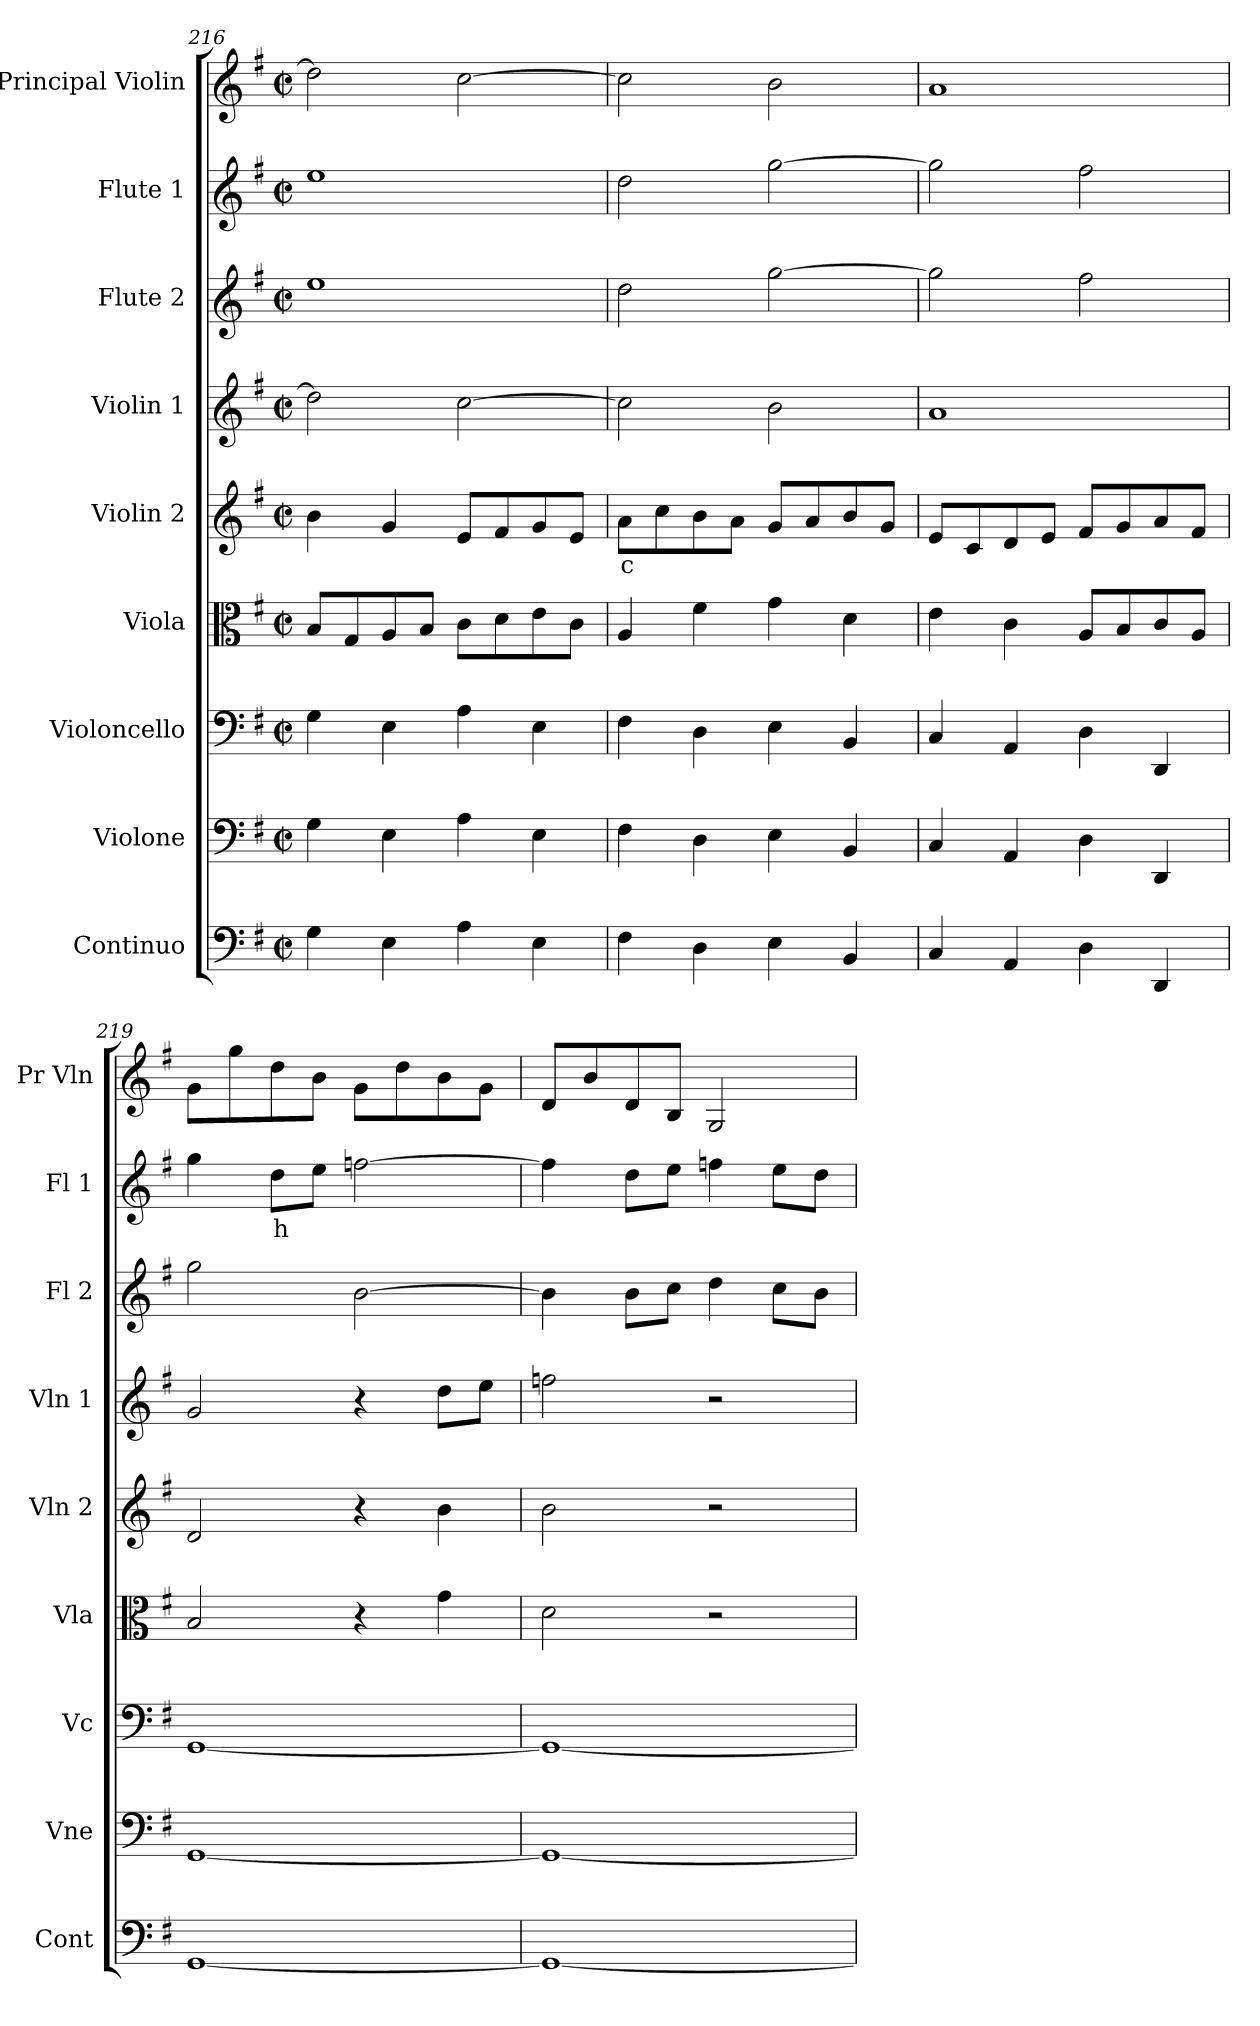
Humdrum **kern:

**kern	**kern	**kern	**kern	**kern	**text	**kern	**kern	**kern	**text	**kern
*part9	*part8	*part7	*part6	*part5	*part5	*part4	*part3	*part2	*part2	*part1
*staff9	*staff8	*staff7	*staff6	*staff5	*staff5	*staff4	*staff3	*staff2	*staff2	*staff1
*I"Continuo	*I"Violone	*I"Violoncello	*I"Viola	*I"Violin 2	*	*I"Violin 1	*I"Flute 2	*I"Flute 1	*	*I"Principal Violin
*I'Cont	*I'Vne	*I'Vc	*I'Vla	*I'Vln 2	*	*I'Vln 1	*I'Fl 2	*I'Fl 1	*	*I'Pr Vln
*clefF4	*clefF4	*clefF4	*clefC3	*clefG2	*	*clefG2	*clefG2	*clefG2	*	*clefG2
*	*ITrd7c12	*	*	*	*	*	*	*	*	*
*k[f#]	*k[f#]	*k[f#]	*k[f#]	*k[f#]	*	*k[f#]	*k[f#]	*k[f#]	*	*k[f#]
*M2/2	*M2/2	*M2/2	*M2/2	*M2/2	*	*M2/2	*M2/2	*M2/2	*	*M2/2
*met(c|)	*met(c|)	*met(c|)	*met(c|)	*met(c|)	*	*met(c|)	*met(c|)	*met(c|)	*	*met(c|)
=216	=216	=216	=216	=216	=216	=216	=216	=216	=216	=216
4G\	4GG\	4G\	8B/L	4b\	.	2dd\]	1ee	1ee	.	2dd\]
.	.	.	8G/	.	.	.	.	.	.	.
4E\	4EE\	4E\	8A/	4g/	.	.	.	.	.	.
.	.	.	8B/J	.	.	.	.	.	.	.
4A\	4AA\	4A\	8c\L	8e/L	.	[2cc\	.	.	.	[2cc\
.	.	.	8d\	8f#/	.	.	.	.	.	.
4E\	4EE\	4E\	8e\	8g/	.	.	.	.	.	.
.	.	.	8c\J	8e/J	.	.	.	.	.	.
=217	=217	=217	=217	=217	=217	=217	=217	=217	=217	=217
!	!	!	!	!	!LO:LY:b:color=#FF0000	!	!	!	!	!
4F#\	4FF#\	4F#\	4A/	8a\L	c	2cc\]	2dd\	2dd\	.	2cc\]
.	.	.	.	8cc\	.	.	.	.	.	.
4D\	4DD\	4D\	4f#\	8b\	.	.	.	.	.	.
.	.	.	.	8a\J	.	.	.	.	.	.
4E\	4EE\	4E\	4g\	8g/L	.	2b\	[2gg\	[2gg\	.	2b\
.	.	.	.	8a/	.	.	.	.	.	.
4BB/	4BBB/	4BB/	4d\	8b/	.	.	.	.	.	.
.	.	.	.	8g/J	.	.	.	.	.	.
!!LO:LB:g=z
=218	=218	=218	=218	=218	=218	=218	=218	=218	=218	=218
4C/	4CC/	4C/	4e\	8e/L	.	1a	2gg\]	2gg\]	.	1a
.	.	.	.	8c/	.	.	.	.	.	.
4AA/	4AAA/	4AA/	4c\	8d/	.	.	.	.	.	.
.	.	.	.	8e/J	.	.	.	.	.	.
4D\	4DD\	4D\	8A/L	8f#/L	.	.	2ff#\	2ff#\	.	.
.	.	.	8B/	8g/	.	.	.	.	.	.
4DD/	4DDD/	4DD/	8c/	8a/	.	.	.	.	.	.
.	.	.	8A/J	8f#/J	.	.	.	.	.	.
=219	=219	=219	=219	=219	=219	=219	=219	=219	=219	=219
[1GG	[1GGG	[1GG	2B/	2d/	.	2g/	2gg\	4gg\	.	8g\L
.	.	.	.	.	.	.	.	.	.	8gg\
!	!	!	!	!	!	!	!	!	!LO:LY:b:color=#FF0000	!
.	.	.	.	.	.	.	.	8dd\L	h	8dd\
.	.	.	.	.	.	.	.	8ee\J	.	8b\J
.	.	.	4r	4r	.	4r	[2b\	[2ffn\	.	8g\L
.	.	.	.	.	.	.	.	.	.	8dd\
.	.	.	4g\	4b\	.	8dd\L	.	.	.	8b\
.	.	.	.	.	.	8ee\J	.	.	.	8g\J
=220	=220	=220	=220	=220	=220	=220	=220	=220	=220	=220
1GG_	1GGG_	1GG_	2d\	2b\	.	2ffn\	4b\]	4ff\]	.	8d/L
.	.	.	.	.	.	.	.	.	.	8b/
.	.	.	.	.	.	.	8b\L	8dd\L	.	8d/
.	.	.	.	.	.	.	8cc\J	8ee\J	.	8B/J
.	.	.	2r	2r	.	2r	4dd\	4ffn\	.	2G/
.	.	.	.	.	.	.	8cc\L	8ee\L	.	.
.	.	.	.	.	.	.	8b\J	8dd\J	.	.
=	=	=	=	=	=	=	=	=	=	=
*-	*-	*-	*-	*-	*-	*-	*-	*-	*-	*-
